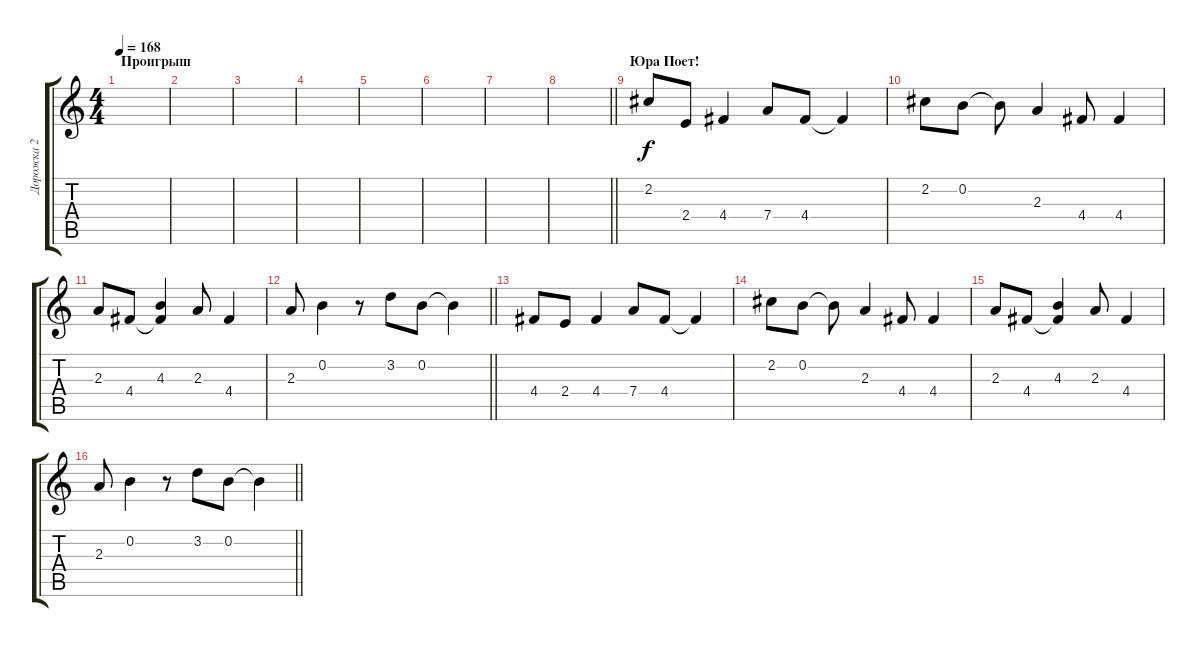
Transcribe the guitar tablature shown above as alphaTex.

\track ("Дорожка 2" "Дорожка 2") {instrument distortionguitar}
\staff {score tabs}
\tuning (E4 B3 G3 D3 A2 E2) {hide}
\ts (4 4)
\section ("" "Проигрыш")
\tempo 168
\clef g2
\ks c
|
|
|
|
|
|
|
\barLineRight lightlight
|
\section ("" "Юра Поет!")
2.2.8 2.4.8 4.4.4 7.4.8 4.4.8 4.4{t}.4 |
2.2.8 0.2.8 0.2{t}.8 2.3.4 4.4.8 4.4.4 |
2.3.8 4.4.8 (4.3 4.4{t}).4 2.3.8 4.4.4 |
\barLineRight lightlight
2.3.8 0.2.4 r.8 3.2.8 0.2.8 0.2{t}.4 |
4.4.8 2.4.8 4.4.4 7.4.8 4.4.8 4.4{t}.4 |
2.2.8 0.2.8 0.2{t}.8 2.3.4 4.4.8 4.4.4 |
2.3.8 4.4.8 (4.3 4.4{t}).4 2.3.8 4.4.4 |
\barLineRight lightlight
2.3.8 0.2.4 r.8 3.2.8 0.2.8 0.2{t}.4
